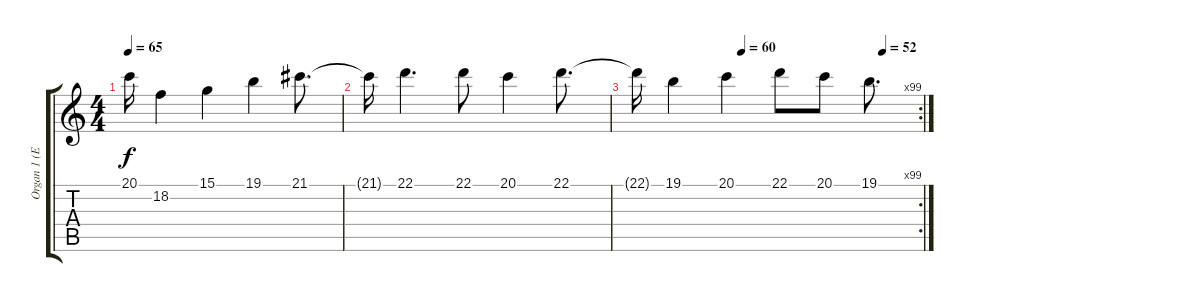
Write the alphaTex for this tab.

\track ("Organ 1 (Echo)" "Organ 1 (E") {instrument churchorgan}
\staff {score tabs}
\tuning (E4 B3 G3 D3 A2 E2) {hide}
\ts (4 4)
\tempo 65
\clef g2
\ks c
20.1{t}.16{dy f} 18.2.4 15.1.4 19.1.4 21.1.8{d} |
21.1{t}.16 22.1.4{d} 22.1.8 20.1.4 22.1.8{d} |
\rc 99
\tempo (60 0.375)
\tempo (52 0.875)
22.1{t}.16 19.1.4 20.1.4 22.1.8 20.1.8 19.1.8{d}
